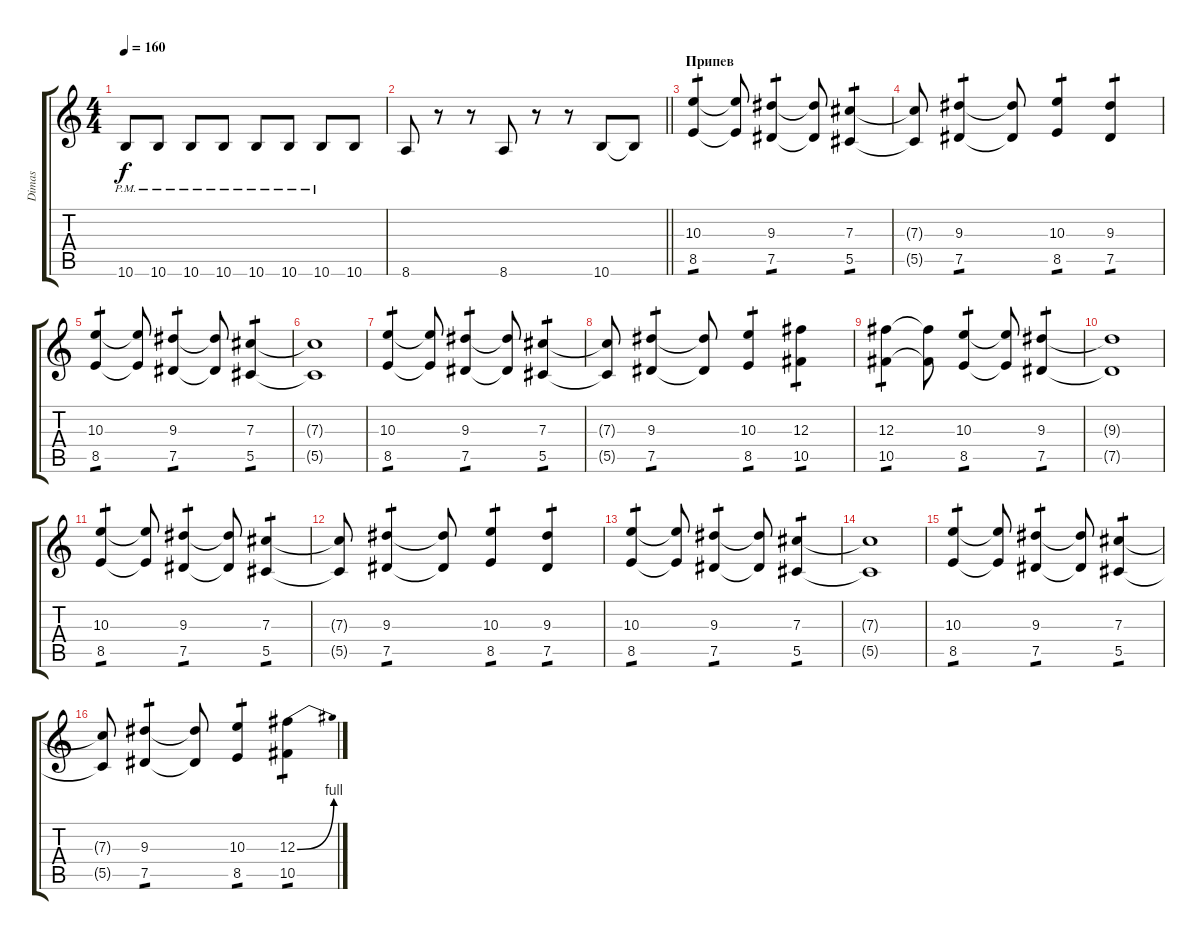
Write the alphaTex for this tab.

\track ("Dimas" "Dimas") {instrument distortionguitar}
\staff {score tabs}
\tuning (Eb4 Bb3 Gb3 Db3 Ab2 Db2) {hide}
\ts (4 4)
\tempo 160
\clef g2
\ks c
10.6{pm}.8{dy f} 10.6{pm}.8 10.6{pm}.8 10.6{pm}.8 10.6{pm}.8 10.6{pm}.8 10.6{pm}.8 10.6.8 |
\barLineRight lightlight
8.6.8 r.8 r.8 8.6.8 r.8 r.8 10.6.8 10.6{t}.8 |
\section ("" "Припев")
(10.3 8.5).4{tp 1} (10.3{t} 8.5{t}).8 (9.3 7.5).4{tp 1} (9.3{t} 7.5{t}).8 (7.3 5.5).4{tp 1} |
(7.3{t} 5.5{t}).8 (9.3 7.5).4{tp 1} (9.3{t} 7.5{t}).8 (10.3 8.5).4{tp 1} (9.3 7.5).4{tp 1} |
(10.3 8.5).4{tp 1} (10.3{t} 8.5{t}).8 (9.3 7.5).4{tp 1} (9.3{t} 7.5{t}).8 (7.3 5.5).4{tp 1} |
(7.3{t} 5.5{t}).1 |
(10.3 8.5).4{tp 1} (10.3{t} 8.5{t}).8 (9.3 7.5).4{tp 1} (9.3{t} 7.5{t}).8 (7.3 5.5).4{tp 1} |
(7.3{t} 5.5{t}).8 (9.3 7.5).4{tp 1} (9.3{t} 7.5{t}).8 (10.3 8.5).4{tp 1} (12.3 10.5).4{tp 1} |
(12.3 10.5).4{tp 1} (12.3{t} 10.5{t}).8 (10.3 8.5).4{tp 1} (10.3{t} 8.5{t}).8 (9.3 7.5).4{tp 1} |
(9.3{t} 7.5{t}).1 |
(10.3 8.5).4{tp 1} (10.3{t} 8.5{t}).8 (9.3 7.5).4{tp 1} (9.3{t} 7.5{t}).8 (7.3 5.5).4{tp 1} |
(7.3{t} 5.5{t}).8 (9.3 7.5).4{tp 1} (9.3{t} 7.5{t}).8 (10.3 8.5).4{tp 1} (9.3 7.5).4{tp 1} |
(10.3 8.5).4{tp 1} (10.3{t} 8.5{t}).8 (9.3 7.5).4{tp 1} (9.3{t} 7.5{t}).8 (7.3 5.5).4{tp 1} |
(7.3{t} 5.5{t}).1 |
(10.3 8.5).4{tp 1} (10.3{t} 8.5{t}).8 (9.3 7.5).4{tp 1} (9.3{t} 7.5{t}).8 (7.3 5.5).4{tp 1} |
(7.3{t} 5.5{t}).8 (9.3 7.5).4{tp 1} (9.3{t} 7.5{t}).8 (10.3 8.5).4{tp 1} (12.3{be (bend 0 0 60 4)} 10.5).4{tp 1}
